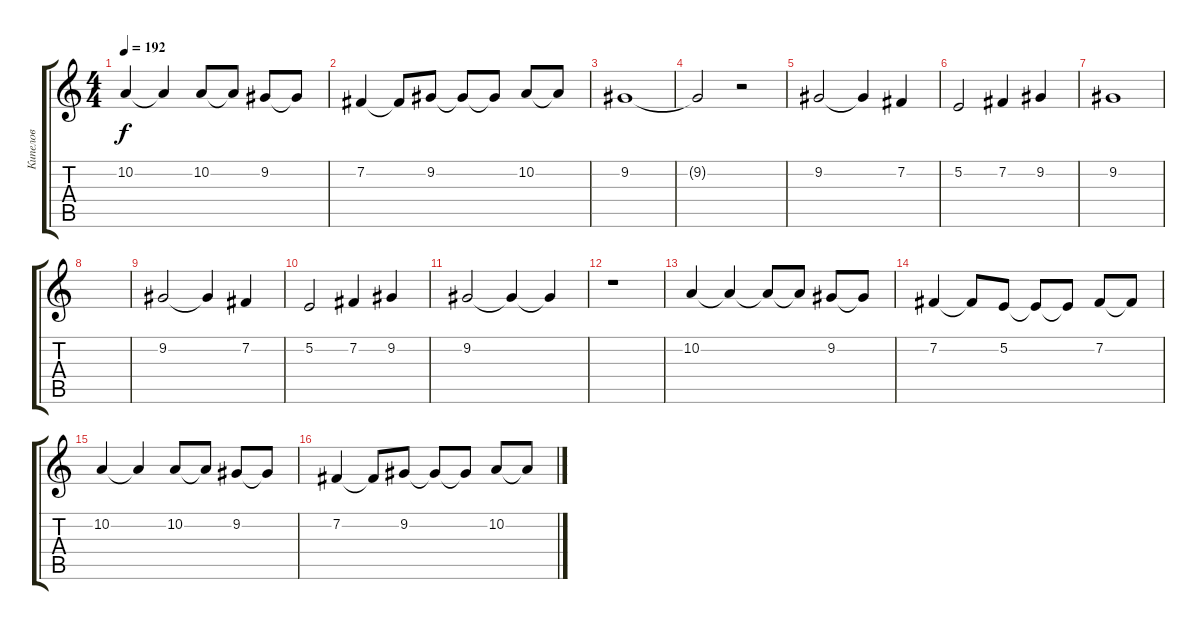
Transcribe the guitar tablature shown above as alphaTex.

\track ("Кипелов" "Кипелов") {instrument lead5charang}
\staff {score tabs}
\tuning (E4 B3 G3 D3 A2 E2) {hide}
\ts (4 4)
\tempo 192
\clef g2
\ks c
10.2.4{dy f} 10.2{t}.4 10.2.8 10.2{t}.8 9.2.8 9.2{t}.8 |
7.2.4 7.2{t}.8 9.2.8 9.2{t}.8 9.2{t}.8 10.2.8 10.2{t}.8 |
9.2.1 |
9.2{t}.2 r.2 |
9.2.2 9.2{t}.4 7.2.4 |
5.2.2 7.2.4 9.2.4 |
9.2.1 |
|
9.2.2 9.2{t}.4 7.2.4 |
5.2.2 7.2.4 9.2.4 |
9.2.2 9.2{t}.4 9.2{t}.4 |
r.1 |
10.2.4 10.2{t}.4 10.2{t}.8 10.2{t}.8 9.2.8 9.2{t}.8 |
7.2.4 7.2{t}.8 5.2.8 5.2{t}.8 5.2{t}.8 7.2.8 7.2{t}.8 |
10.2.4 10.2{t}.4 10.2.8 10.2{t}.8 9.2.8 9.2{t}.8 |
7.2.4 7.2{t}.8 9.2.8 9.2{t}.8 9.2{t}.8 10.2.8 10.2{t}.8
